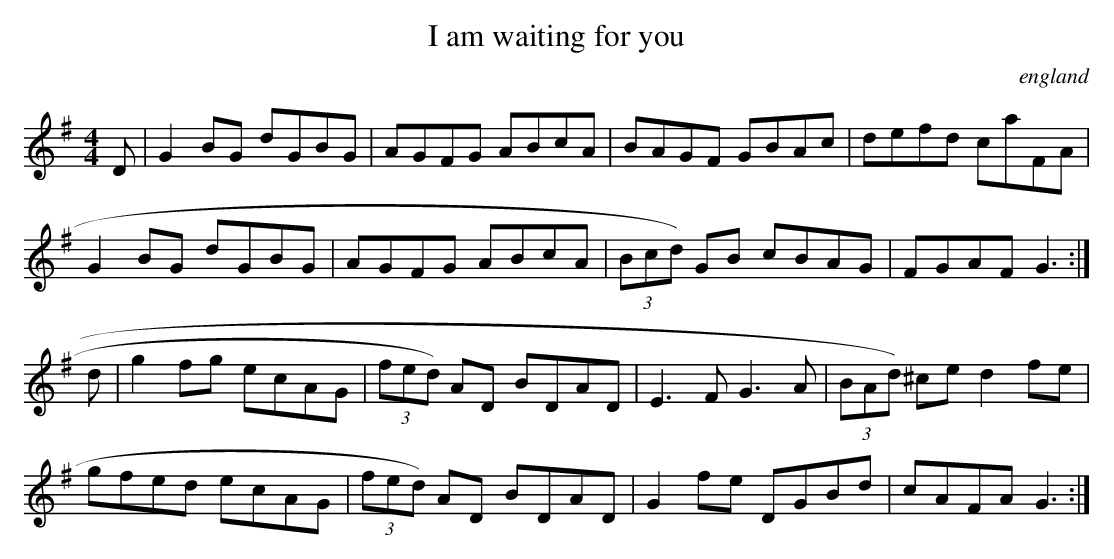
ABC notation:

X:1
T:I am waiting for you
O:england
M:4/4
L:1/8
K:G
D|G2BG dGBG|AGFG ABcA|BAGF GBAc|defd caFA|
G2BG dGBG|AGFG ABcA|(3Bcd) GB cBAG|FGAF G3:|
d|g2fg ecAG|(3fed) AD BDAD|E3F G3A|(3BAd) ^ce d2fe|
gfed ecAG|(3fed) AD BDAD|G2fe DGBd|cAFA G3:|
